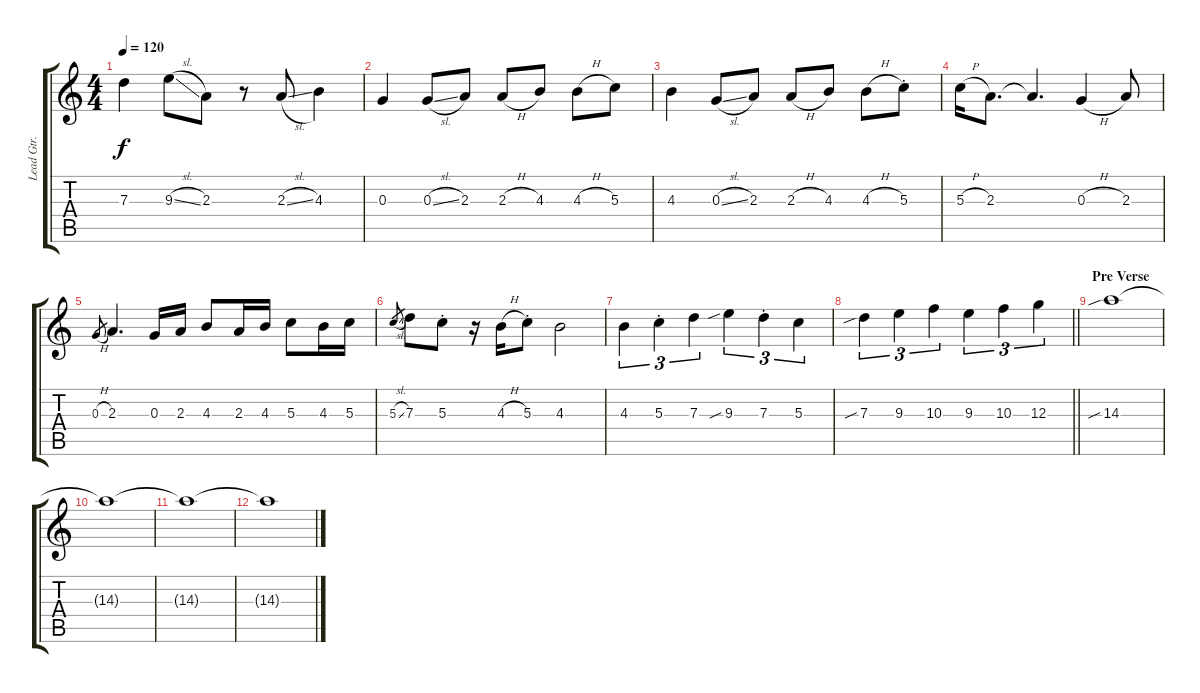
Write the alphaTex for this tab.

\track ("Lead Gtr." "Lead Gtr.") {instrument distortionguitar}
\staff {score tabs}
\tuning (E4 B3 G3 D3 A2 E2) {hide}
\ts (4 4)
\tempo 120
\clef g2
\ks c
7.3.4{dy f} 9.3{sl}.8 2.3.8 r.8 2.3{sl}.8 4.3.4 |
0.3.4 0.3{sl}.8 2.3.8 2.3{h}.8 4.3.8 4.3{h}.8 5.3.8 |
4.3.4 0.3{sl}.8 2.3.8 2.3{h}.8 4.3.8 4.3{h}.8 5.3{st}.8 |
5.3{h}.16 2.3.8{d} 2.3{t}.4{d} 0.3{h}.4 2.3.8 |
0.3{h}.8{gr} 2.3.4{d} 0.3.16 2.3.16 4.3.8 2.3.16 4.3.16 5.3.8 4.3.16 5.3.16 |
5.3{sl}.8{gr} 7.3.8 5.3{st}.8 r.16 4.3{h}.16 5.3{st}.8 4.3.2 |
4.3.4{tu (3 2)} 5.3{st}.4{tu (3 2)} 7.3.4{tu (3 2)} 9.3{sib}.4{tu (3 2)} 7.3{st}.4{tu (3 2)} 5.3.4{tu (3 2)} |
\barLineRight lightlight
7.3{sib}.4{tu (3 2)} 9.3.4{tu (3 2)} 10.3.4{tu (3 2)} 9.3.4{tu (3 2)} 10.3.4{tu (3 2)} 12.3.4{tu (3 2)} |
\section ("" "Pre Verse")
14.3{sib}.1 |
14.3{t}.1 |
14.3{t}.1 |
14.3{t}.1
